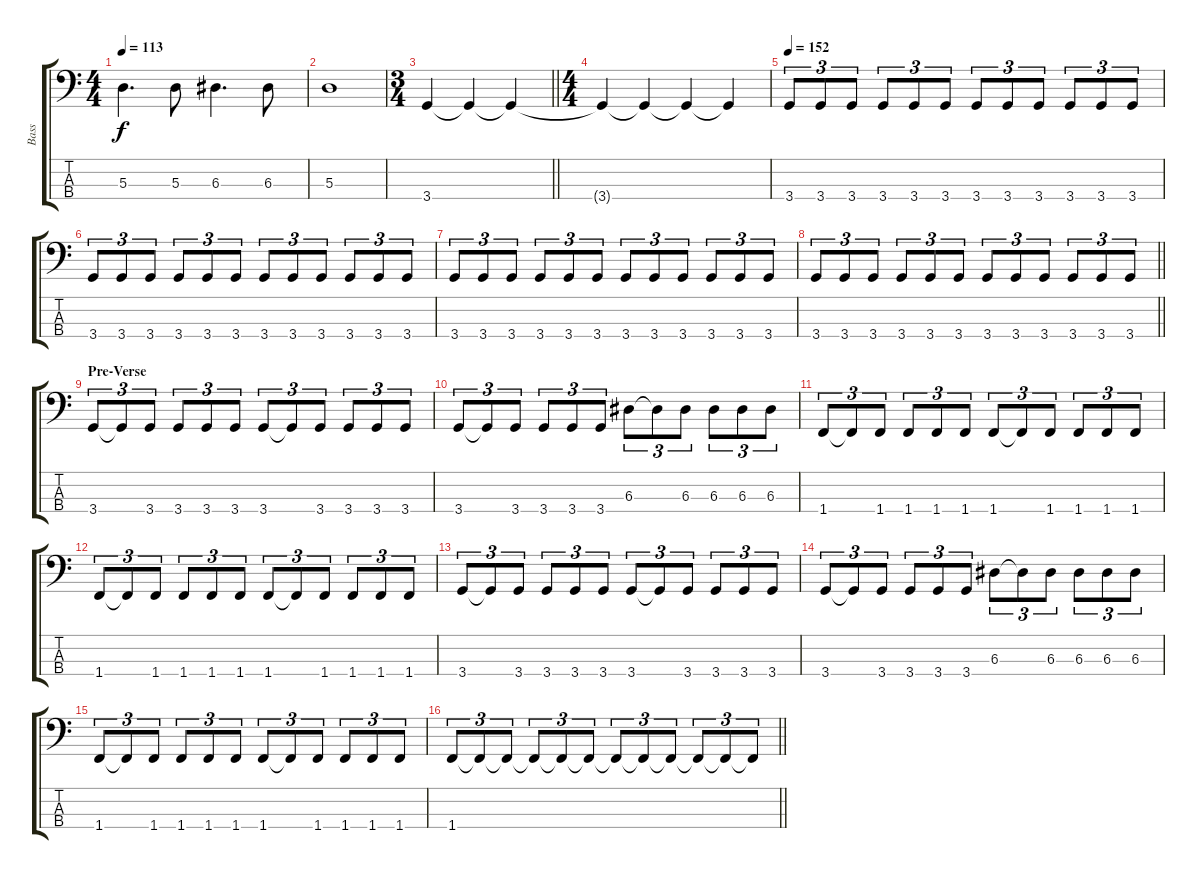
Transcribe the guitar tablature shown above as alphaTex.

\track ("Bass" "Bass") {instrument electricbassfinger}
\staff {score tabs}
\tuning (G2 D2 A1 E1) {hide}
\ts (4 4)
\tempo 113
\clef f4
\ks c
5.3.4{d dy f} 5.3.8 6.3.4{d} 6.3.8 |
5.3.1 |
\ts (3 4)
\barLineRight lightlight
3.4.4 3.4{t}.4 3.4{t}.4 |
\ts (4 4)
3.4{t}.4 3.4{t}.4 3.4{t}.4 3.4{t}.4 |
\tempo 152
3.4.8{tu (3 2)} 3.4.8{tu (3 2)} 3.4.8{tu (3 2)} 3.4.8{tu (3 2)} 3.4.8{tu (3 2)} 3.4.8{tu (3 2)} 3.4.8{tu (3 2)} 3.4.8{tu (3 2)} 3.4.8{tu (3 2)} 3.4.8{tu (3 2)} 3.4.8{tu (3 2)} 3.4.8{tu (3 2)} |
3.4.8{tu (3 2)} 3.4.8{tu (3 2)} 3.4.8{tu (3 2)} 3.4.8{tu (3 2)} 3.4.8{tu (3 2)} 3.4.8{tu (3 2)} 3.4.8{tu (3 2)} 3.4.8{tu (3 2)} 3.4.8{tu (3 2)} 3.4.8{tu (3 2)} 3.4.8{tu (3 2)} 3.4.8{tu (3 2)} |
3.4.8{tu (3 2)} 3.4.8{tu (3 2)} 3.4.8{tu (3 2)} 3.4.8{tu (3 2)} 3.4.8{tu (3 2)} 3.4.8{tu (3 2)} 3.4.8{tu (3 2)} 3.4.8{tu (3 2)} 3.4.8{tu (3 2)} 3.4.8{tu (3 2)} 3.4.8{tu (3 2)} 3.4.8{tu (3 2)} |
\barLineRight lightlight
3.4.8{tu (3 2)} 3.4.8{tu (3 2)} 3.4.8{tu (3 2)} 3.4.8{tu (3 2)} 3.4.8{tu (3 2)} 3.4.8{tu (3 2)} 3.4.8{tu (3 2)} 3.4.8{tu (3 2)} 3.4.8{tu (3 2)} 3.4.8{tu (3 2)} 3.4.8{tu (3 2)} 3.4.8{tu (3 2)} |
\section ("" "Pre-Verse")
3.4.8{tu (3 2)} 3.4{t}.8{tu (3 2)} 3.4.8{tu (3 2)} 3.4.8{tu (3 2)} 3.4.8{tu (3 2)} 3.4.8{tu (3 2)} 3.4.8{tu (3 2)} 3.4{t}.8{tu (3 2)} 3.4.8{tu (3 2)} 3.4.8{tu (3 2)} 3.4.8{tu (3 2)} 3.4.8{tu (3 2)} |
3.4.8{tu (3 2)} 3.4{t}.8{tu (3 2)} 3.4.8{tu (3 2)} 3.4.8{tu (3 2)} 3.4.8{tu (3 2)} 3.4.8{tu (3 2)} 6.3.8{tu (3 2)} 6.3{t}.8{tu (3 2)} 6.3.8{tu (3 2)} 6.3.8{tu (3 2)} 6.3.8{tu (3 2)} 6.3.8{tu (3 2)} |
1.4.8{tu (3 2)} 1.4{t}.8{tu (3 2)} 1.4.8{tu (3 2)} 1.4.8{tu (3 2)} 1.4.8{tu (3 2)} 1.4.8{tu (3 2)} 1.4.8{tu (3 2)} 1.4{t}.8{tu (3 2)} 1.4.8{tu (3 2)} 1.4.8{tu (3 2)} 1.4.8{tu (3 2)} 1.4.8{tu (3 2)} |
1.4.8{tu (3 2)} 1.4{t}.8{tu (3 2)} 1.4.8{tu (3 2)} 1.4.8{tu (3 2)} 1.4.8{tu (3 2)} 1.4.8{tu (3 2)} 1.4.8{tu (3 2)} 1.4{t}.8{tu (3 2)} 1.4.8{tu (3 2)} 1.4.8{tu (3 2)} 1.4.8{tu (3 2)} 1.4.8{tu (3 2)} |
3.4.8{tu (3 2)} 3.4{t}.8{tu (3 2)} 3.4.8{tu (3 2)} 3.4.8{tu (3 2)} 3.4.8{tu (3 2)} 3.4.8{tu (3 2)} 3.4.8{tu (3 2)} 3.4{t}.8{tu (3 2)} 3.4.8{tu (3 2)} 3.4.8{tu (3 2)} 3.4.8{tu (3 2)} 3.4.8{tu (3 2)} |
3.4.8{tu (3 2)} 3.4{t}.8{tu (3 2)} 3.4.8{tu (3 2)} 3.4.8{tu (3 2)} 3.4.8{tu (3 2)} 3.4.8{tu (3 2)} 6.3.8{tu (3 2)} 6.3{t}.8{tu (3 2)} 6.3.8{tu (3 2)} 6.3.8{tu (3 2)} 6.3.8{tu (3 2)} 6.3.8{tu (3 2)} |
1.4.8{tu (3 2)} 1.4{t}.8{tu (3 2)} 1.4.8{tu (3 2)} 1.4.8{tu (3 2)} 1.4.8{tu (3 2)} 1.4.8{tu (3 2)} 1.4.8{tu (3 2)} 1.4{t}.8{tu (3 2)} 1.4.8{tu (3 2)} 1.4.8{tu (3 2)} 1.4.8{tu (3 2)} 1.4.8{tu (3 2)} |
\barLineRight lightlight
1.4.8{tu (3 2)} 1.4{t}.8{tu (3 2)} 1.4{t}.8{tu (3 2)} 1.4{t}.8{tu (3 2)} 1.4{t}.8{tu (3 2)} 1.4{t}.8{tu (3 2)} 1.4{t}.8{tu (3 2)} 1.4{t}.8{tu (3 2)} 1.4{t}.8{tu (3 2)} 1.4{t}.8{tu (3 2)} 1.4{t}.8{tu (3 2)} 1.4{t}.8{tu (3 2)}
